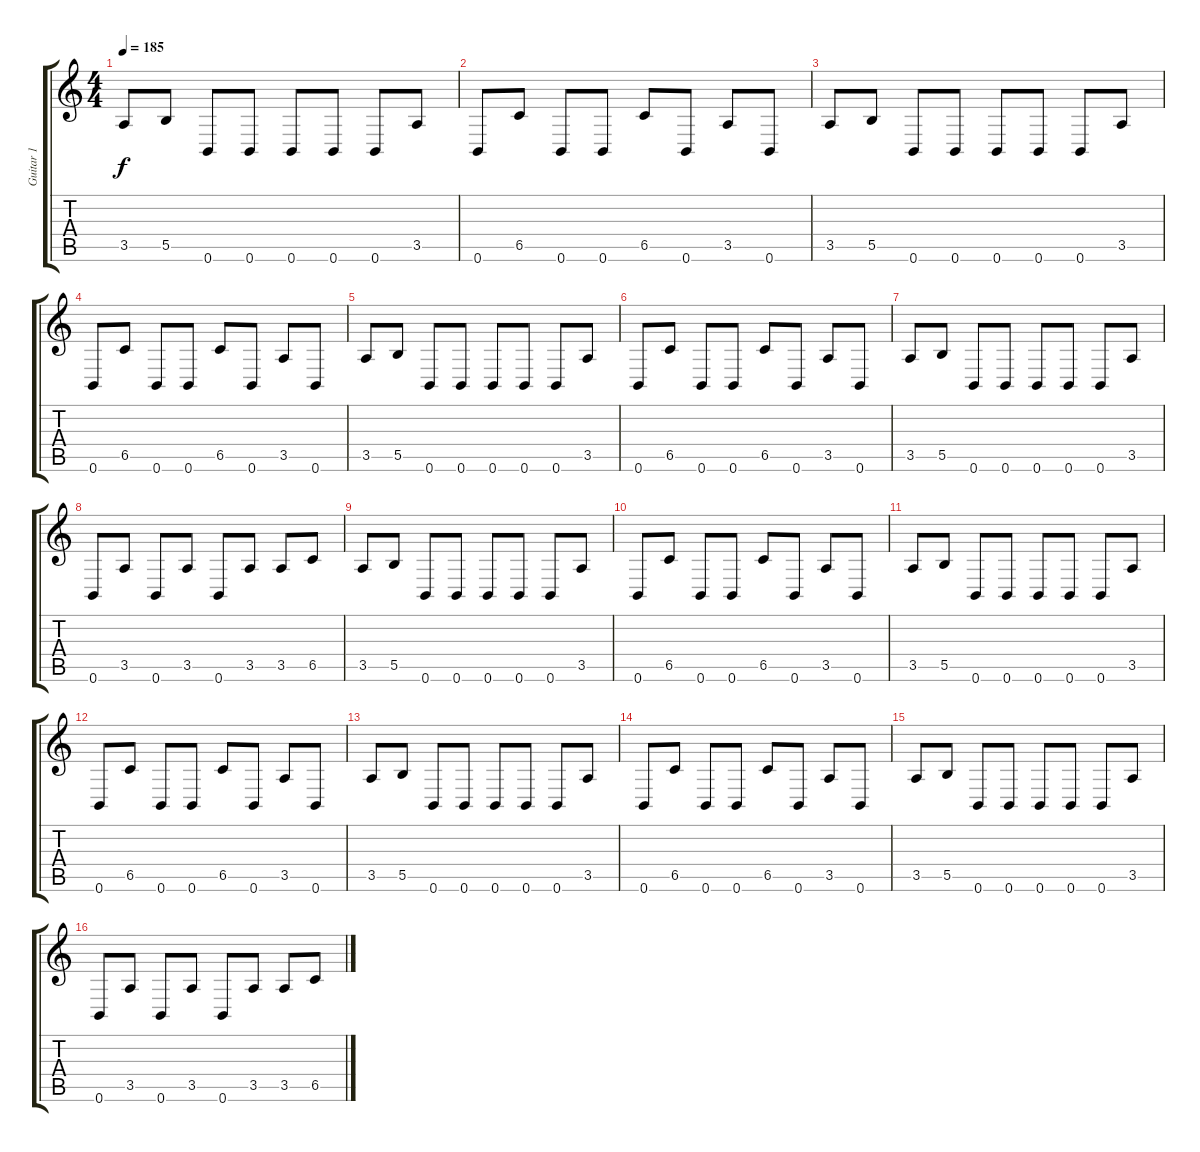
\track ("Guitar 1" "Guitar 1") {instrument distortionguitar}
\staff {score tabs}
\tuning (Db4 Ab3 E3 B2 Gb2 B1) {hide}
\ts (4 4)
\tempo 185
\clef g2
\ks c
3.5.8{dy f} 5.5.8 0.6.8 0.6.8 0.6.8 0.6.8 0.6.8 3.5.8 |
0.6.8 6.5.8 0.6.8 0.6.8 6.5.8 0.6.8 3.5.8 0.6.8 |
3.5.8 5.5.8 0.6.8 0.6.8 0.6.8 0.6.8 0.6.8 3.5.8 |
0.6.8 6.5.8 0.6.8 0.6.8 6.5.8 0.6.8 3.5.8 0.6.8 |
3.5.8 5.5.8 0.6.8 0.6.8 0.6.8 0.6.8 0.6.8 3.5.8 |
0.6.8 6.5.8 0.6.8 0.6.8 6.5.8 0.6.8 3.5.8 0.6.8 |
3.5.8 5.5.8 0.6.8 0.6.8 0.6.8 0.6.8 0.6.8 3.5.8 |
0.6.8 3.5.8 0.6.8 3.5.8 0.6.8 3.5.8 3.5.8 6.5.8 |
3.5.8 5.5.8 0.6.8 0.6.8 0.6.8 0.6.8 0.6.8 3.5.8 |
0.6.8 6.5.8 0.6.8 0.6.8 6.5.8 0.6.8 3.5.8 0.6.8 |
3.5.8 5.5.8 0.6.8 0.6.8 0.6.8 0.6.8 0.6.8 3.5.8 |
0.6.8 6.5.8 0.6.8 0.6.8 6.5.8 0.6.8 3.5.8 0.6.8 |
3.5.8 5.5.8 0.6.8 0.6.8 0.6.8 0.6.8 0.6.8 3.5.8 |
0.6.8 6.5.8 0.6.8 0.6.8 6.5.8 0.6.8 3.5.8 0.6.8 |
3.5.8 5.5.8 0.6.8 0.6.8 0.6.8 0.6.8 0.6.8 3.5.8 |
0.6.8 3.5.8 0.6.8 3.5.8 0.6.8 3.5.8 3.5.8 6.5.8
